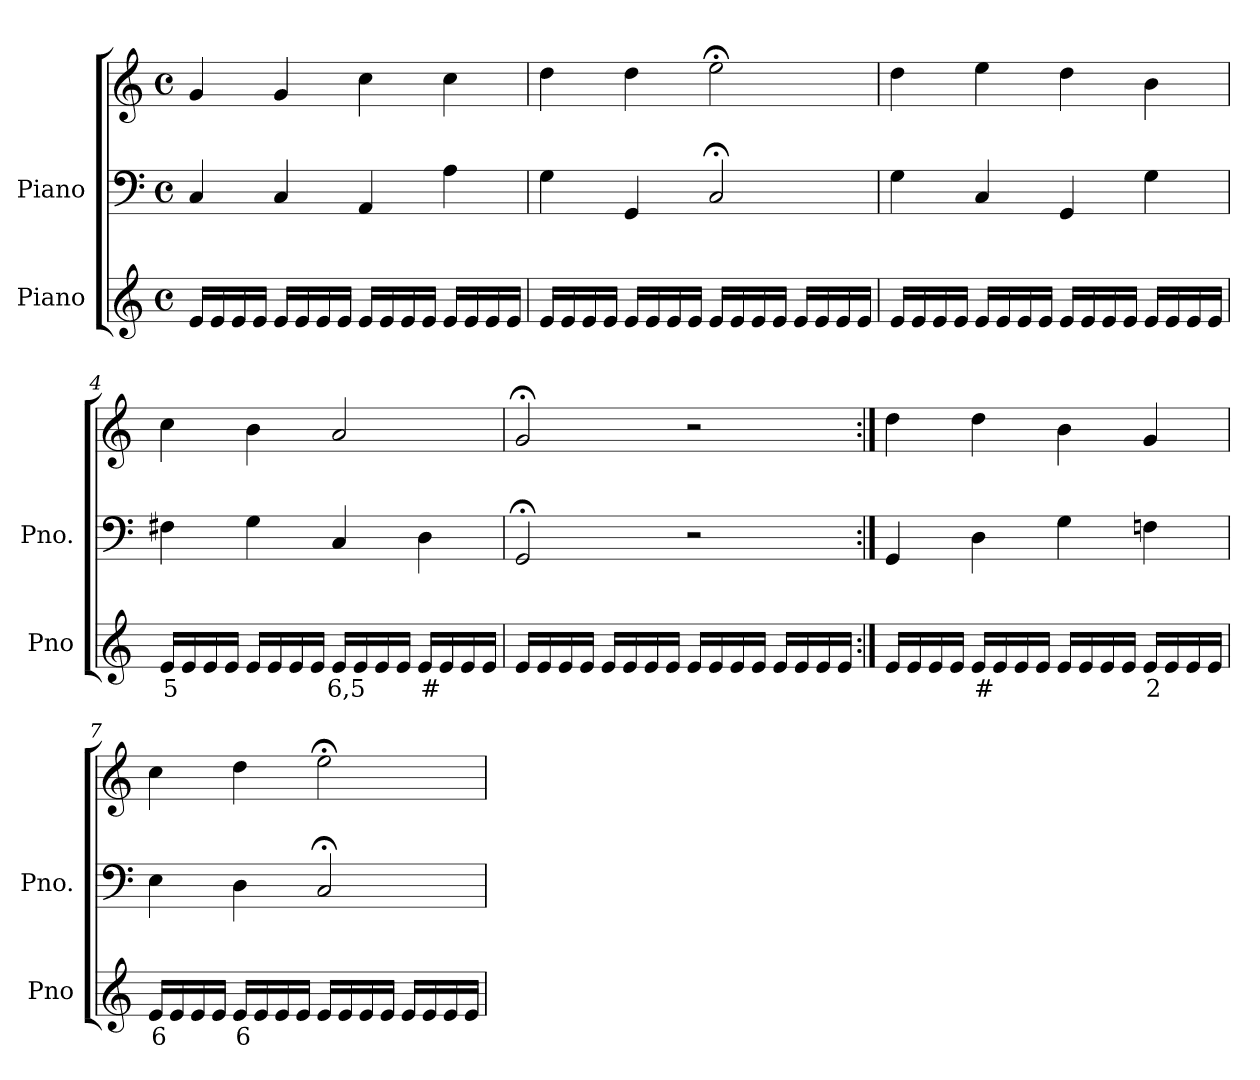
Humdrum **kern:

**kern	**text	**kern	**kern
*part2	*part2	*part1	*part1
*staff3	*staff3	*staff2	*staff1
*I"Piano	*	*I"Piano	*
*I'Pno	*	*I'Pno.	*
*clefG2	*	*clefF4	*clefG2
*k[]	*	*k[]	*k[]
*M4/4	*	*M4/4	*M4/4
*met(c)	*	*met(c)	*met(c)
=1	=1	=1	=1
16e/LL	.	4C/	4g/
16e/	.	.	.
16e/	.	.	.
16e/JJ	.	.	.
16e/LL	.	4C/	4g/
16e/	.	.	.
16e/	.	.	.
16e/JJ	.	.	.
16e/LL	.	4AA/	4cc\
16e/	.	.	.
16e/	.	.	.
16e/JJ	.	.	.
16e/LL	.	4A\	4cc\
16e/	.	.	.
16e/	.	.	.
16e/JJ	.	.	.
=2	=2	=2	=2
16e/LL	.	4G\	4dd\
16e/	.	.	.
16e/	.	.	.
16e/JJ	.	.	.
16e/LL	.	4GG/	4dd\
16e/	.	.	.
16e/	.	.	.
16e/JJ	.	.	.
16e/LL	.	2C;</	2ee;<\
16e/	.	.	.
16e/	.	.	.
16e/JJ	.	.	.
16e/LL	.	.	.
16e/	.	.	.
16e/	.	.	.
16e/JJ	.	.	.
=3	=3	=3	=3
16e/LL	.	4G\	4dd\
16e/	.	.	.
16e/	.	.	.
16e/JJ	.	.	.
16e/LL	.	4C/	4ee\
16e/	.	.	.
16e/	.	.	.
16e/JJ	.	.	.
16e/LL	.	4GG/	4dd\
16e/	.	.	.
16e/	.	.	.
16e/JJ	.	.	.
16e/LL	.	4G\	4b\
16e/	.	.	.
16e/	.	.	.
16e/JJ	.	.	.
=4	=4	=4	=4
!	!LO:LY:b	!	!
16e/LL	5	4F#X\	4cc\
16e/	.	.	.
16e/	.	.	.
16e/JJ	.	.	.
16e/LL	.	4G\	4b\
16e/	.	.	.
16e/	.	.	.
16e/JJ	.	.	.
!	!LO:LY:b	!	!
16e/LL	6,5	4C/	2a/
16e/	.	.	.
16e/	.	.	.
16e/JJ	.	.	.
!	!LO:LY:b	!	!
16e/LL	#	4D\	.
16e/	.	.	.
16e/	.	.	.
16e/JJ	.	.	.
=5	=5	=5	=5
16e/LL	.	2GG;</	2g;</
16e/	.	.	.
16e/	.	.	.
16e/JJ	.	.	.
16e/LL	.	.	.
16e/	.	.	.
16e/	.	.	.
16e/JJ	.	.	.
16e/LL	.	2r	2r
16e/	.	.	.
16e/	.	.	.
16e/JJ	.	.	.
16e/LL	.	.	.
16e/	.	.	.
16e/	.	.	.
16e/JJ	.	.	.
=6:|!	=6:|!	=6:|!	=6:|!
16e/LL	.	4GG/	4dd\
16e/	.	.	.
16e/	.	.	.
16e/JJ	.	.	.
!	!LO:LY:b	!	!
16e/LL	#	4D\	4dd\
16e/	.	.	.
16e/	.	.	.
16e/JJ	.	.	.
16e/LL	.	4G\	4b\
16e/	.	.	.
16e/	.	.	.
16e/JJ	.	.	.
!	!LO:LY:b	!	!
16e/LL	2	4Fn\	4g/
16e/	.	.	.
16e/	.	.	.
16e/JJ	.	.	.
=7	=7	=7	=7
!	!LO:LY:b	!	!
16e/LL	6	4E\	4cc\
16e/	.	.	.
16e/	.	.	.
16e/JJ	.	.	.
!	!LO:LY:b	!	!
16e/LL	6	4D\	4dd\
16e/	.	.	.
16e/	.	.	.
16e/JJ	.	.	.
16e/LL	.	2C;</	2ee;<\
16e/	.	.	.
16e/	.	.	.
16e/JJ	.	.	.
16e/LL	.	.	.
16e/	.	.	.
16e/	.	.	.
16e/JJ	.	.	.
=	=	=	=
*-	*-	*-	*-
